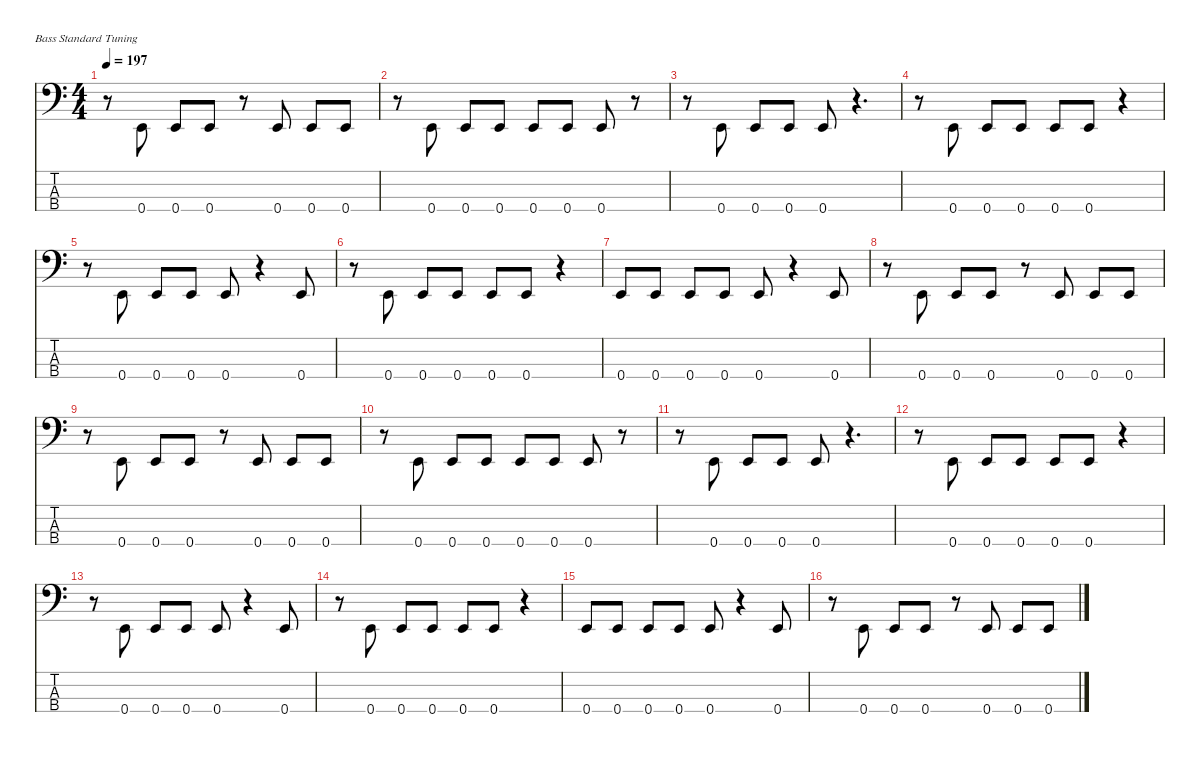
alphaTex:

\defaultSystemsLayout 4
\hideDynamics
\bracketExtendMode nobrackets
\singleTrackTrackNamePolicy hidden
\multiTrackTrackNamePolicy hidden
\firstSystemTrackNameMode fullname
\firstSystemTrackNameOrientation horizontal
\otherSystemsTrackNameOrientation horizontal
\track ("Bass" "el.bs.") {defaultSystemsLayout 4 instrument electricbassfinger}
\staff {score tabs}
\tuning (G2 D2 A1 E1)
\ts (4 4)
\tempo 197
\clef f4
\ks c
r.8{dy f beam Down} 0.4.8{beam Up} 0.4.8{beam Up} 0.4.8{beam Up} r.8{beam Up} 0.4.8{beam Up} 0.4.8{beam Up} 0.4.8{beam Up} |
r.8{beam Down} 0.4.8{beam Up} 0.4.8{beam Up} 0.4.8{beam Up} 0.4.8{beam Up} 0.4.8{beam Up} 0.4.8{beam Up} r.8{beam Up} |
r.8{beam Down} 0.4.8{beam Up} 0.4.8{beam Up} 0.4.8{beam Up} 0.4.8{beam Up} r.4{d beam Up} |
r.8{beam Down} 0.4.8{beam Up} 0.4.8{beam Up} 0.4.8{beam Up} 0.4.8{beam Up} 0.4.8{beam Up} r.4{beam Up} |
r.8{beam Down} 0.4.8{beam Up} 0.4.8{beam Up} 0.4.8{beam Up} 0.4.8{beam Up} r.4{beam Up} 0.4.8{beam Up} |
r.8{beam Down} 0.4.8{beam Up} 0.4.8{beam Up} 0.4.8{beam Up} 0.4.8{beam Up} 0.4.8{beam Up} r.4{beam Up} |
0.4.8{beam Up} 0.4.8{beam Up} 0.4.8{beam Up} 0.4.8{beam Up} 0.4.8{beam Up} r.4{beam Up} 0.4.8{beam Up} |
r.8{beam Down} 0.4.8{beam Up} 0.4.8{beam Up} 0.4.8{beam Up} r.8{beam Up} 0.4.8{beam Up} 0.4.8{beam Up} 0.4.8{beam Up} |
r.8{beam Down} 0.4.8{beam Up} 0.4.8{beam Up} 0.4.8{beam Up} r.8{beam Up} 0.4.8{beam Up} 0.4.8{beam Up} 0.4.8{beam Up} |
r.8{beam Down} 0.4.8{beam Up} 0.4.8{beam Up} 0.4.8{beam Up} 0.4.8{beam Up} 0.4.8{beam Up} 0.4.8{beam Up} r.8{beam Up} |
r.8{beam Down} 0.4.8{beam Up} 0.4.8{beam Up} 0.4.8{beam Up} 0.4.8{beam Up} r.4{d beam Up} |
r.8{beam Down} 0.4.8{beam Up} 0.4.8{beam Up} 0.4.8{beam Up} 0.4.8{beam Up} 0.4.8{beam Up} r.4{beam Up} |
r.8{beam Down} 0.4.8{beam Up} 0.4.8{beam Up} 0.4.8{beam Up} 0.4.8{beam Up} r.4{beam Up} 0.4.8{beam Up} |
r.8{beam Down} 0.4.8{beam Up} 0.4.8{beam Up} 0.4.8{beam Up} 0.4.8{beam Up} 0.4.8{beam Up} r.4{beam Up} |
0.4.8{beam Up} 0.4.8{beam Up} 0.4.8{beam Up} 0.4.8{beam Up} 0.4.8{beam Up} r.4{beam Up} 0.4.8{beam Up} |
r.8{beam Down} 0.4.8{beam Up} 0.4.8{beam Up} 0.4.8{beam Up} r.8{beam Up} 0.4.8{beam Up} 0.4.8{beam Up} 0.4.8{beam Up}
